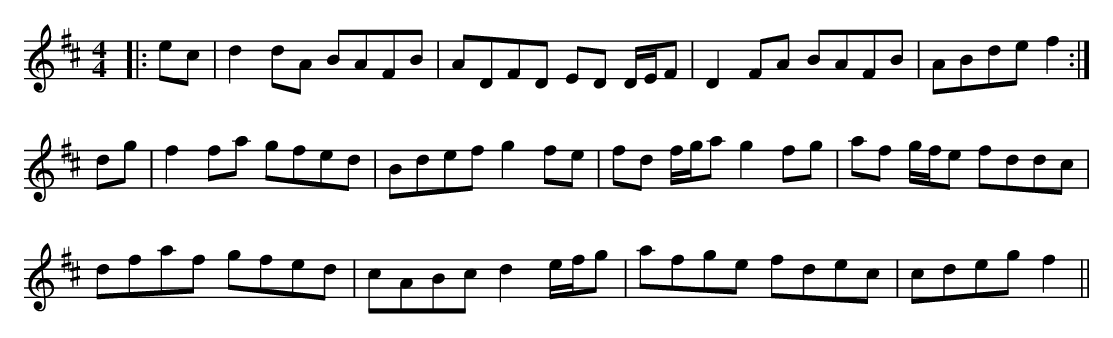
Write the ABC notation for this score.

X:1
M:4/4
K:D
|:ec|d2 dA BAFB|ADFD ED D/E/F|D2 FA BAFB|ABde f2:|
dg|f2 fa gfed|Bdef g2 fe|fd f/g/a g2 fg|af g/f/e fddc|
dfaf gfed|cABc d2 e/f/g|afge fdec|cdeg f2||
